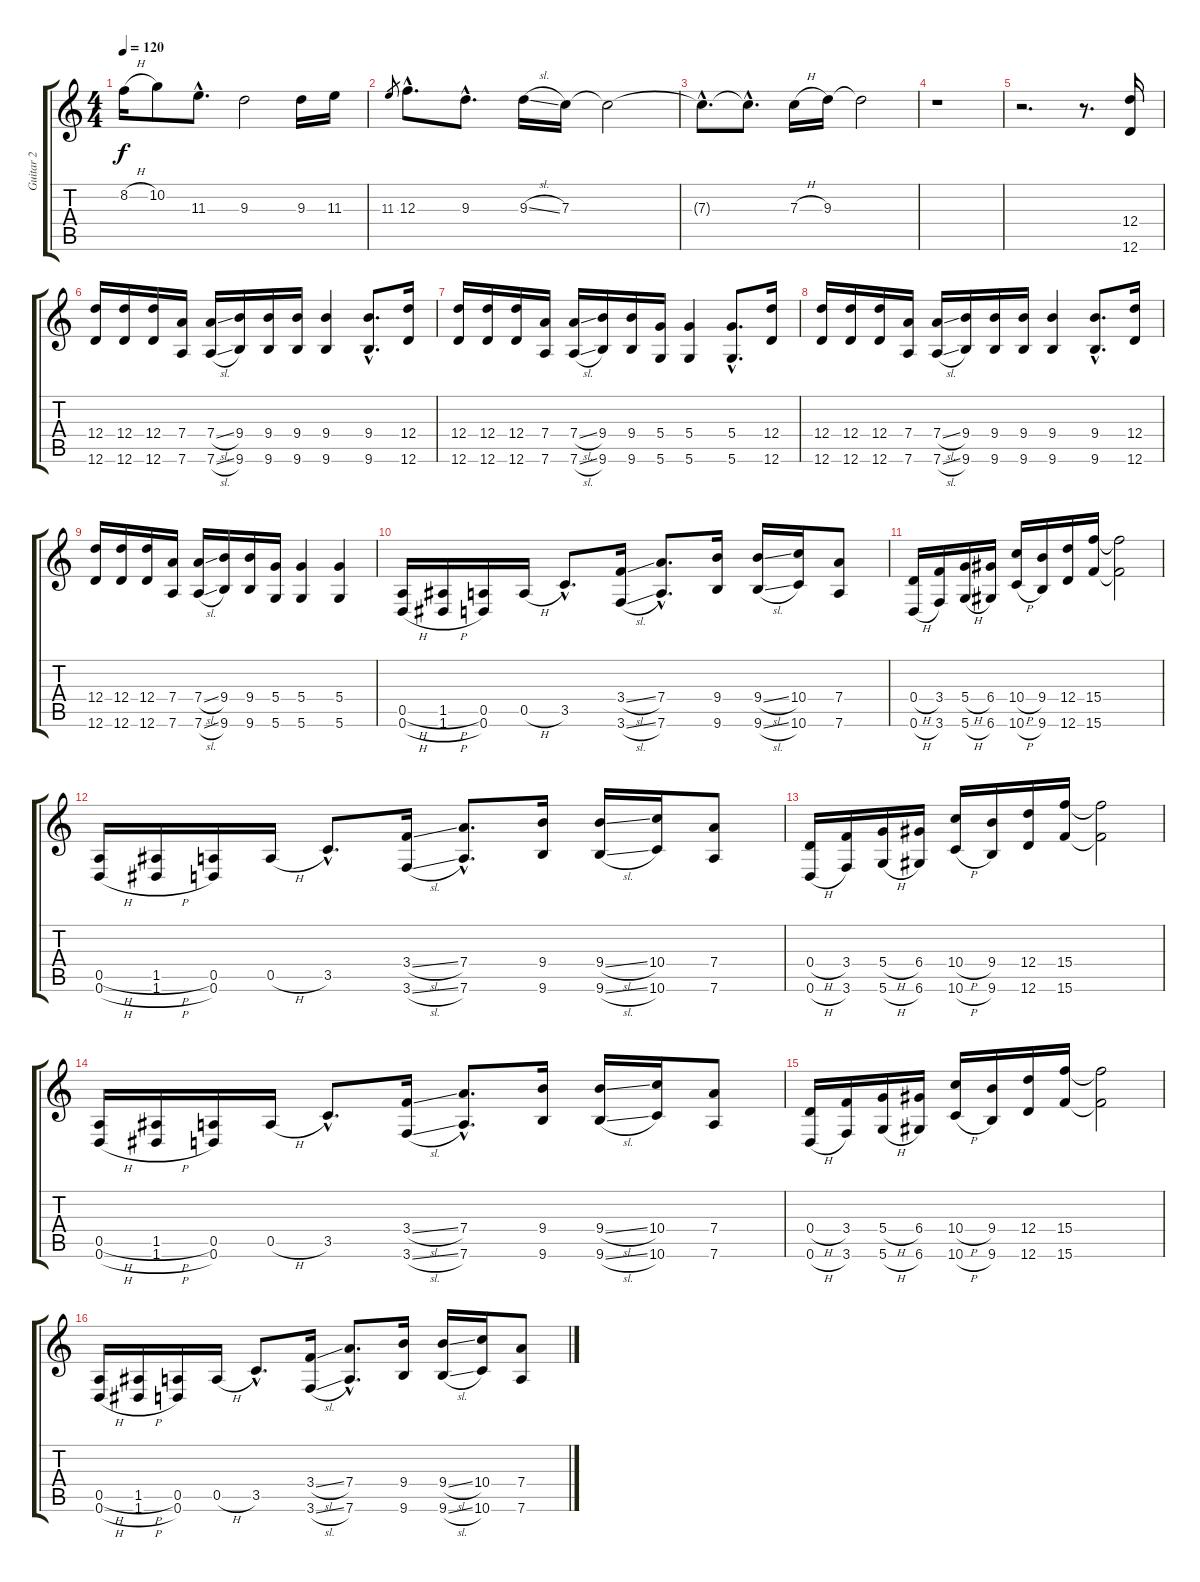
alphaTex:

\track ("Guitar 2" "Guitar 2") {instrument distortionguitar}
\staff {score tabs}
\tuning (E4 A3 F3 D3 A2 D2) {hide}
\ts (4 4)
\tempo 120
\clef g2
\ks c
8.2{h}.16{dy f} 10.2.8 11.3{hac}.8{d} 9.3.2 9.3.16 11.3.16 |
11.3.8{gr} 12.3{hac}.8{d} 9.3{hac}.8{d} 9.3{sl}.16 7.3.16 7.3{t}.2 |
7.3{hac t}.8{d} 7.3{hac t}.8{d} 7.3{h}.16 9.3.16 9.3{t}.2 |
r.1 |
r.2{d} r.8{d} (12.4 12.6).16 |
(12.4 12.6).16 (12.4 12.6).16 (12.4 12.6).16 (7.4 7.6).16 (7.4{sl} 7.6{sl}).16 (9.4 9.6).16 (9.4 9.6).16 (9.4 9.6).16 (9.4 9.6).4 (9.4{hac} 9.6{hac}).8{d} (12.4 12.6).16 |
(12.4 12.6).16 (12.4 12.6).16 (12.4 12.6).16 (7.4 7.6).16 (7.4{sl} 7.6{sl}).16 (9.4 9.6).16 (9.4 9.6).16 (5.4 5.6).16 (5.4 5.6).4 (5.4{hac} 5.6{hac}).8{d} (12.4 12.6).16 |
(12.4 12.6).16 (12.4 12.6).16 (12.4 12.6).16 (7.4 7.6).16 (7.4{sl} 7.6{sl}).16 (9.4 9.6).16 (9.4 9.6).16 (9.4 9.6).16 (9.4 9.6).4 (9.4{hac} 9.6{hac}).8{d} (12.4 12.6).16 |
(12.4 12.6).16 (12.4 12.6).16 (12.4 12.6).16 (7.4 7.6).16 (7.4{sl} 7.6{sl}).16 (9.4 9.6).16 (9.4 9.6).16 (5.4 5.6).16 (5.4 5.6).4 (5.4 5.6).4 |
(0.5{h} 0.6{h}).16 (1.5{h} 1.6{h}).16 (0.5 0.6).16 0.5{h}.16 3.5{hac}.8{d} (3.4{sl} 3.6{sl}).16 (7.4{hac} 7.6{hac}).8{d} (9.4 9.6).16 (9.4{sl} 9.6{sl}).16 (10.4 10.6).16 (7.4 7.6).8 |
(0.4{h} 0.6{h}).16 (3.4 3.6).16 (5.4{h} 5.6{h}).16 (6.4 6.6).16 (10.4{h} 10.6{h}).16 (9.4 9.6).16 (12.4 12.6).16 (15.4 15.6).16 (15.4{t} 15.6{t}).2 |
(0.5{h} 0.6{h}).16 (1.5{h} 1.6{h}).16 (0.5 0.6).16 0.5{h}.16 3.5{hac}.8{d} (3.4{sl} 3.6{sl}).16 (7.4{hac} 7.6{hac}).8{d} (9.4 9.6).16 (9.4{sl} 9.6{sl}).16 (10.4 10.6).16 (7.4 7.6).8 |
(0.4{h} 0.6{h}).16 (3.4 3.6).16 (5.4{h} 5.6{h}).16 (6.4 6.6).16 (10.4{h} 10.6{h}).16 (9.4 9.6).16 (12.4 12.6).16 (15.4 15.6).16 (15.4{t} 15.6{t}).2 |
(0.5{h} 0.6{h}).16 (1.5{h} 1.6{h}).16 (0.5 0.6).16 0.5{h}.16 3.5{hac}.8{d} (3.4{sl} 3.6{sl}).16 (7.4{hac} 7.6{hac}).8{d} (9.4 9.6).16 (9.4{sl} 9.6{sl}).16 (10.4 10.6).16 (7.4 7.6).8 |
(0.4{h} 0.6{h}).16 (3.4 3.6).16 (5.4{h} 5.6{h}).16 (6.4 6.6).16 (10.4{h} 10.6{h}).16 (9.4 9.6).16 (12.4 12.6).16 (15.4 15.6).16 (15.4{t} 15.6{t}).2 |
(0.5{h} 0.6{h}).16 (1.5{h} 1.6{h}).16 (0.5 0.6).16 0.5{h}.16 3.5{hac}.8{d} (3.4{sl} 3.6{sl}).16 (7.4{hac} 7.6{hac}).8{d} (9.4 9.6).16 (9.4{sl} 9.6{sl}).16 (10.4 10.6).16 (7.4 7.6).8
